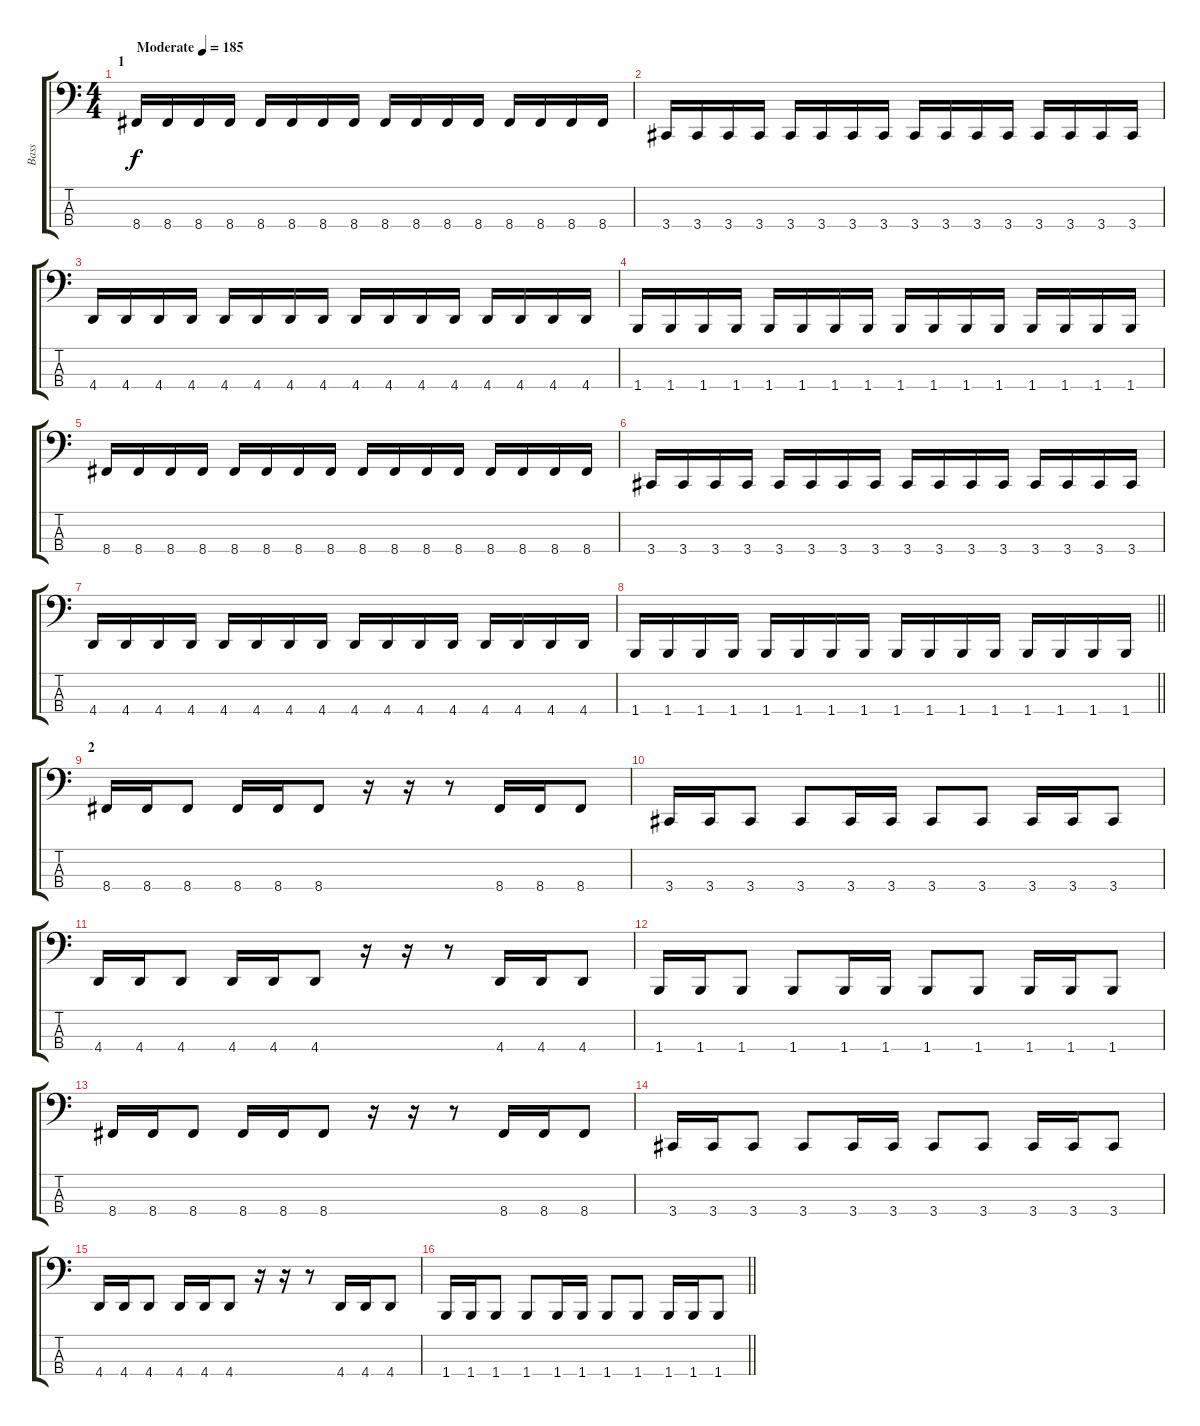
\track ("Bass" "Bass") {instrument electricbassfinger}
\staff {score tabs}
\tuning (Eb2 Bb1 F1 Bb0) {hide}
\ts (4 4)
\section ("" "1")
\tempo (185 "Moderate")
\clef f4
\ks c
8.4.16{dy f instrument electricbassfinger} 8.4.16 8.4.16 8.4.16 8.4.16 8.4.16 8.4.16 8.4.16 8.4.16 8.4.16 8.4.16 8.4.16 8.4.16 8.4.16 8.4.16 8.4.16 |
3.4.16 3.4.16 3.4.16 3.4.16 3.4.16 3.4.16 3.4.16 3.4.16 3.4.16 3.4.16 3.4.16 3.4.16 3.4.16 3.4.16 3.4.16 3.4.16 |
4.4.16 4.4.16 4.4.16 4.4.16 4.4.16 4.4.16 4.4.16 4.4.16 4.4.16 4.4.16 4.4.16 4.4.16 4.4.16 4.4.16 4.4.16 4.4.16 |
1.4.16 1.4.16 1.4.16 1.4.16 1.4.16 1.4.16 1.4.16 1.4.16 1.4.16 1.4.16 1.4.16 1.4.16 1.4.16 1.4.16 1.4.16 1.4.16 |
8.4.16 8.4.16 8.4.16 8.4.16 8.4.16 8.4.16 8.4.16 8.4.16 8.4.16 8.4.16 8.4.16 8.4.16 8.4.16 8.4.16 8.4.16 8.4.16 |
3.4.16 3.4.16 3.4.16 3.4.16 3.4.16 3.4.16 3.4.16 3.4.16 3.4.16 3.4.16 3.4.16 3.4.16 3.4.16 3.4.16 3.4.16 3.4.16 |
4.4.16 4.4.16 4.4.16 4.4.16 4.4.16 4.4.16 4.4.16 4.4.16 4.4.16 4.4.16 4.4.16 4.4.16 4.4.16 4.4.16 4.4.16 4.4.16 |
\barLineRight lightlight
1.4.16 1.4.16 1.4.16 1.4.16 1.4.16 1.4.16 1.4.16 1.4.16 1.4.16 1.4.16 1.4.16 1.4.16 1.4.16 1.4.16 1.4.16 1.4.16 |
\section ("" "2")
8.4.16 8.4.16 8.4.8 8.4.16 8.4.16 8.4.8 r.16 r.16 r.8 8.4.16 8.4.16 8.4.8 |
3.4.16 3.4.16 3.4.8 3.4.8 3.4.16 3.4.16 3.4.8 3.4.8 3.4.16 3.4.16 3.4.8 |
4.4.16 4.4.16 4.4.8 4.4.16 4.4.16 4.4.8 r.16 r.16 r.8 4.4.16 4.4.16 4.4.8 |
1.4.16 1.4.16 1.4.8 1.4.8 1.4.16 1.4.16 1.4.8 1.4.8 1.4.16 1.4.16 1.4.8 |
8.4.16 8.4.16 8.4.8 8.4.16 8.4.16 8.4.8 r.16 r.16 r.8 8.4.16 8.4.16 8.4.8 |
3.4.16 3.4.16 3.4.8 3.4.8 3.4.16 3.4.16 3.4.8 3.4.8 3.4.16 3.4.16 3.4.8 |
4.4.16 4.4.16 4.4.8 4.4.16 4.4.16 4.4.8 r.16 r.16 r.8 4.4.16 4.4.16 4.4.8 |
\barLineRight lightlight
1.4.16 1.4.16 1.4.8 1.4.8 1.4.16 1.4.16 1.4.8 1.4.8 1.4.16 1.4.16 1.4.8
